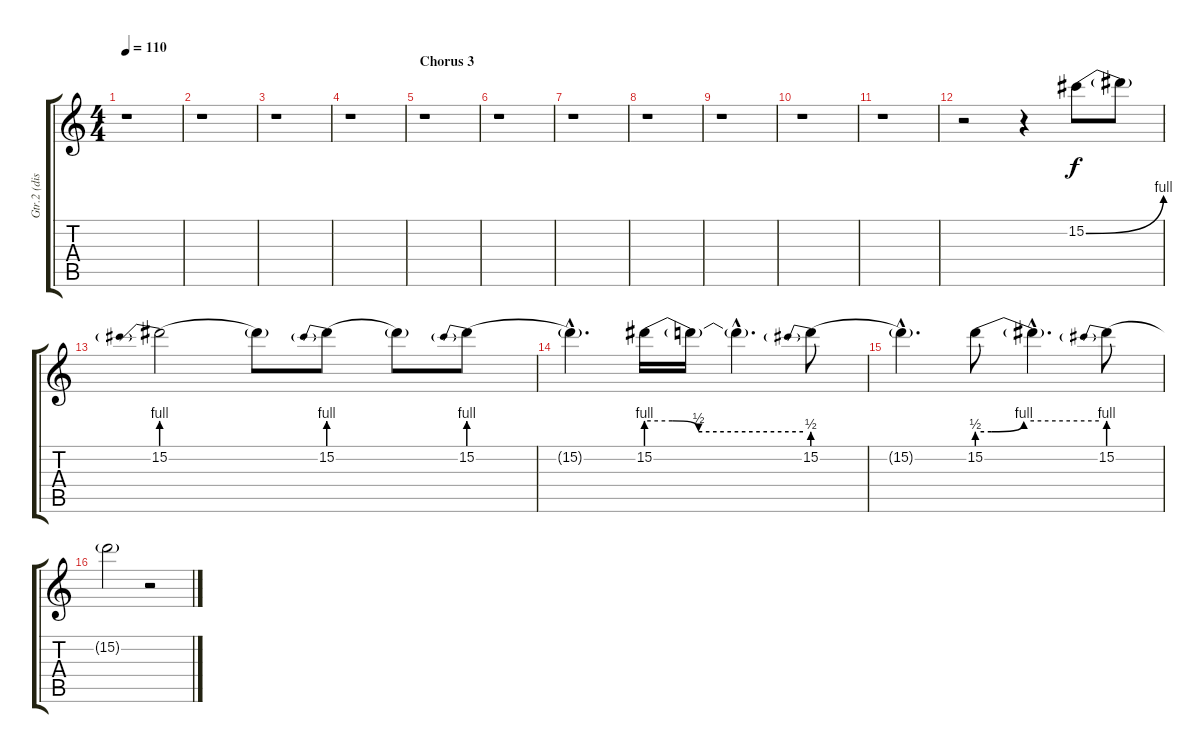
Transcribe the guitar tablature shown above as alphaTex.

\track ("Gtr.2 (disto)" "Gtr.2 (dis") {instrument distortionguitar}
\staff {score tabs}
\tuning (Eb4 Bb3 Gb3 Db3 Ab2 Eb2) {hide}
\ts (4 4)
\tempo 110
\clef g2
\ks c
r.1{dy f} |
r.1 |
r.1 |
r.1 |
\section ("" "Chorus 3")
r.1 |
r.1 |
r.1 |
r.1 |
r.1 |
r.1 |
r.1 |
r.2 r.4 15.2{be (bend 0 0 60 4)}.8 15.2{t}.8 |
15.2{be (prebend 0 4 60 4)}.2 15.2{t}.8 15.2{be (prebend 0 4 60 4)}.8 15.2{t}.8 15.2{be (prebend 0 4 60 4)}.8 |
15.2{hac t}.4{d} 15.2{be (custom 0 4 10 4 20 2 60 2)}.16 15.2{t}.16 15.2{hac t}.4{d} 15.2{be (prebend 0 2 60 2)}.8 |
15.2{hac t}.4{d} 15.2{be (custom 0 2 7 2 23 4 60 4)}.8 15.2{hac t}.4{d} 15.2{be (prebend 0 4 60 4)}.8 |
15.2{t}.2 r.2
